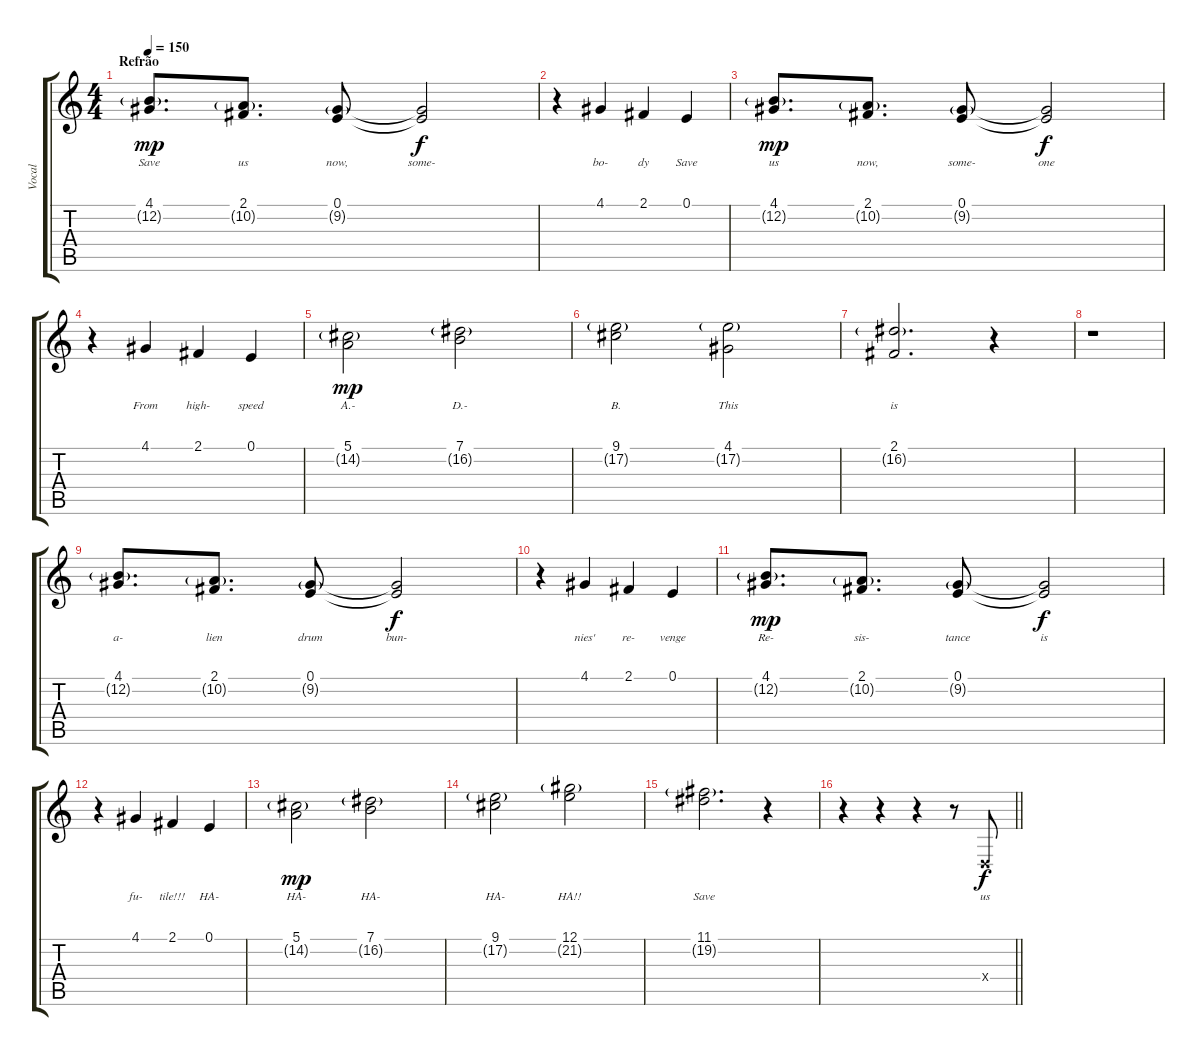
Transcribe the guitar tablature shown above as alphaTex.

\track ("Vocal" "Vocal") {instrument oboe}
\staff {score tabs}
\tuning (E4 B3 G3 D3 A2 E2) {hide}
\ts (4 4)
\section ("" "Refrão")
\tempo 150
\clef g2
\ks c
(4.1 12.2{g}).8{d lyrics (0 "Save") lyrics (1 "") lyrics (2 "") lyrics (3 "") lyrics (4 "") dy mp} (2.1 10.2{g}).8{d lyrics (0 "us") lyrics (1 "") lyrics (2 "") lyrics (3 "") lyrics (4 "")} (0.1 9.2{g}).8{lyrics (0 "now,") lyrics (1 "") lyrics (2 "") lyrics (3 "") lyrics (4 "")} (0.1{t} 9.2{t}).2{lyrics (0 "some-") lyrics (1 "") lyrics (2 "") lyrics (3 "") lyrics (4 "") dy f} |
r.4 4.1.4{lyrics (0 "bo-") lyrics (1 "") lyrics (2 "") lyrics (3 "") lyrics (4 "")} 2.1.4{lyrics (0 "dy") lyrics (1 "") lyrics (2 "") lyrics (3 "") lyrics (4 "")} 0.1.4{lyrics (0 "Save") lyrics (1 "") lyrics (2 "") lyrics (3 "") lyrics (4 "")} |
(4.1 12.2{g}).8{d lyrics (0 "us") lyrics (1 "") lyrics (2 "") lyrics (3 "") lyrics (4 "") dy mp} (2.1 10.2{g}).8{d lyrics (0 "now,") lyrics (1 "") lyrics (2 "") lyrics (3 "") lyrics (4 "")} (0.1 9.2{g}).8{lyrics (0 "some-") lyrics (1 "") lyrics (2 "") lyrics (3 "") lyrics (4 "")} (0.1{t} 9.2{t}).2{lyrics (0 "one") lyrics (1 "") lyrics (2 "") lyrics (3 "") lyrics (4 "") dy f} |
r.4 4.1.4{lyrics (0 "From") lyrics (1 "") lyrics (2 "") lyrics (3 "") lyrics (4 "")} 2.1.4{lyrics (0 "high-") lyrics (1 "") lyrics (2 "") lyrics (3 "") lyrics (4 "")} 0.1.4{lyrics (0 "speed") lyrics (1 "") lyrics (2 "") lyrics (3 "") lyrics (4 "")} |
(5.1 14.2{g}).2{lyrics (0 "A.-") lyrics (1 "") lyrics (2 "") lyrics (3 "") lyrics (4 "") dy mp} (7.1 16.2{g}).2{lyrics (0 "D.-") lyrics (1 "") lyrics (2 "") lyrics (3 "") lyrics (4 "")} |
(9.1 17.2{g}).2{lyrics (0 "B.") lyrics (1 "") lyrics (2 "") lyrics (3 "") lyrics (4 "")} (4.1 17.2{g}).2{lyrics (0 "This") lyrics (1 "") lyrics (2 "") lyrics (3 "") lyrics (4 "")} |
(2.1 16.2{g}).2{d lyrics (0 "is") lyrics (1 "") lyrics (2 "") lyrics (3 "") lyrics (4 "")} r.4 |
r.1 |
(4.1 12.2{g}).8{d lyrics (0 "a-") lyrics (1 "") lyrics (2 "") lyrics (3 "") lyrics (4 "")} (2.1 10.2{g}).8{d lyrics (0 "lien") lyrics (1 "") lyrics (2 "") lyrics (3 "") lyrics (4 "")} (0.1 9.2{g}).8{lyrics (0 "drum") lyrics (1 "") lyrics (2 "") lyrics (3 "") lyrics (4 "")} (0.1{t} 9.2{t}).2{lyrics (0 "bun-") lyrics (1 "") lyrics (2 "") lyrics (3 "") lyrics (4 "") dy f} |
r.4 4.1.4{lyrics (0 "nies'") lyrics (1 "") lyrics (2 "") lyrics (3 "") lyrics (4 "")} 2.1.4{lyrics (0 "re-") lyrics (1 "") lyrics (2 "") lyrics (3 "") lyrics (4 "")} 0.1.4{lyrics (0 "venge") lyrics (1 "") lyrics (2 "") lyrics (3 "") lyrics (4 "")} |
(4.1 12.2{g}).8{d lyrics (0 "Re-") lyrics (1 "") lyrics (2 "") lyrics (3 "") lyrics (4 "") dy mp} (2.1 10.2{g}).8{d lyrics (0 "sis-") lyrics (1 "") lyrics (2 "") lyrics (3 "") lyrics (4 "")} (0.1 9.2{g}).8{lyrics (0 "tance") lyrics (1 "") lyrics (2 "") lyrics (3 "") lyrics (4 "")} (0.1{t} 9.2{t}).2{lyrics (0 "is") lyrics (1 "") lyrics (2 "") lyrics (3 "") lyrics (4 "") dy f} |
r.4 4.1.4{lyrics (0 "fu-") lyrics (1 "") lyrics (2 "") lyrics (3 "") lyrics (4 "")} 2.1.4{lyrics (0 "tile!!!") lyrics (1 "") lyrics (2 "") lyrics (3 "") lyrics (4 "")} 0.1.4{lyrics (0 "HA-") lyrics (1 "") lyrics (2 "") lyrics (3 "") lyrics (4 "")} |
(5.1 14.2{g}).2{lyrics (0 "HA-") lyrics (1 "") lyrics (2 "") lyrics (3 "") lyrics (4 "") dy mp} (7.1 16.2{g}).2{lyrics (0 "HA-") lyrics (1 "") lyrics (2 "") lyrics (3 "") lyrics (4 "")} |
(9.1 17.2{g}).2{lyrics (0 "HA-") lyrics (1 "") lyrics (2 "") lyrics (3 "") lyrics (4 "")} (12.1 21.2{g}).2{lyrics (0 "HA!!") lyrics (1 "") lyrics (2 "") lyrics (3 "") lyrics (4 "")} |
(11.1 19.2{g}).2{d lyrics (0 "Save") lyrics (1 "") lyrics (2 "") lyrics (3 "") lyrics (4 "")} r.4 |
\barLineRight lightlight
r.4 r.4 r.4 r.8 0.4{x}.8{lyrics (0 "us") lyrics (1 "") lyrics (2 "") lyrics (3 "") lyrics (4 "") dy f}
